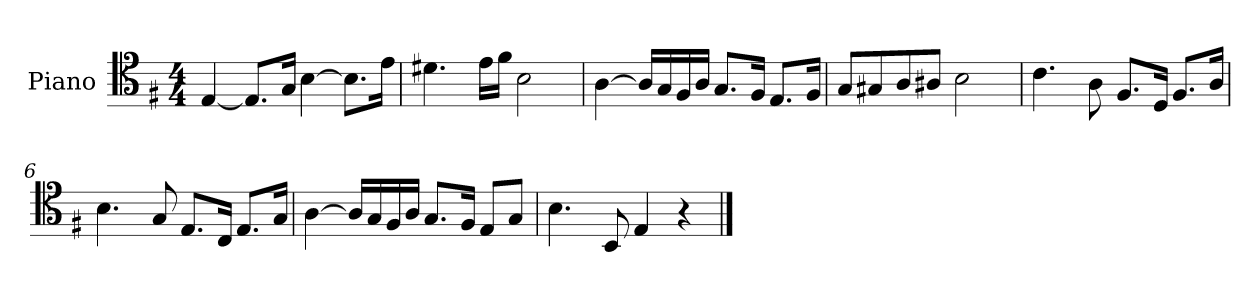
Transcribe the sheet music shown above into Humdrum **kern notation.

**kern
*part1
*staff1
*I"Piano
*I'Pno
*clefC4
*k[f#]
*M4/4
=1
[4E/
8.E/L]
16G/Jk
[4B\
8.B\L]
16e\Jk
=2
4.d#X\
16e\LL
16f#\JJ
2B\
=3
[4A\
16A/LL]
16G/
16F#/
16A/JJ
8.G/L
16F#/Jk
8.E/L
16F#/Jk
=4
8G/L
8G#X/
8A/
8A#X/J
2B\
=5
4.c\
8A\
8.F#/L
16D/Jk
8.F#/L
16A/Jk
=6
4.B\
8G/
8.E/L
16C/Jk
8.E/L
16G/Jk
=7
[4A\
16A/LL]
16G/
16F#/
16A/JJ
8.G/L
16F#/Jk
8E/L
8G/J
=8
4.B\
8BB/
4E/
4r
==
*-
